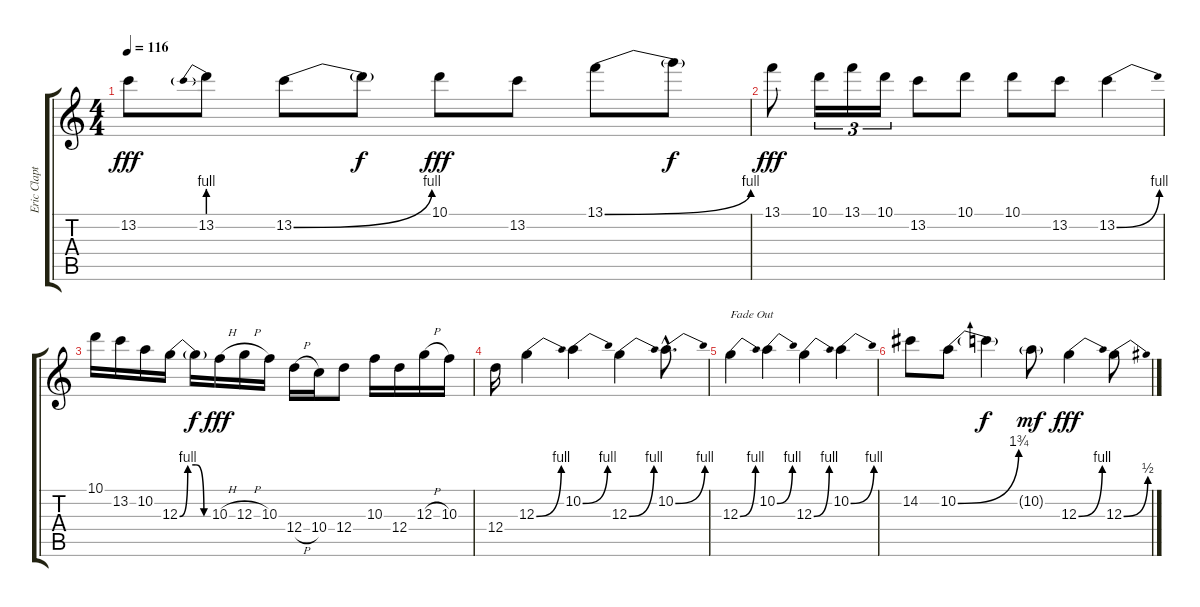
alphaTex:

\track ("Eric Clapton" "Eric Clapt") {instrument distortionguitar}
\staff {score tabs}
\tuning (E4 B3 G3 D3 A2 E2) {hide}
\ts (4 4)
\tempo 116
\clef g2
\ks c
13.2.8{dy fff} 13.2{be (prebend 0 4 60 4)}.8 13.2{be (bend 0 0 60 4)}.8 13.2{t}.8{dy f} 10.1.8{dy fff} 13.2.8 13.1{be (bend 0 0 60 4)}.8 13.1{t}.8{dy f} |
13.1.8{dy fff} 10.1.16{tu (3 2)} 13.1.16{tu (3 2)} 10.1.16{tu (3 2)} 13.2.8 10.1.8 10.1.8 13.2.8 13.2{be (bend 0 0 60 4)}.4 |
10.1.16 13.2.16 10.2.16 12.3{be (custom 0 0 15 4 30 4 45 0 60 0)}.16 12.3{t}.16{dy f} 10.3{h}.16{dy fff} 12.3{h}.16 10.3.16 12.4{h}.16 10.4.16 12.4.8 10.3.16 12.4.16 12.3{h}.16 10.3.16 |
12.4.16 12.3{be (bend 0 0 60 4)}.4 10.2{be (bend 0 0 60 4)}.4 12.3{be (bend 0 0 60 4)}.4 10.2{be (bend 0 0 60 4) hac}.8{d} |
12.3{be (bend 0 0 60 4)}.4{txt "Fade Out" volume 4} 10.2{be (bend 0 0 60 4)}.4 12.3{be (bend 0 0 60 4)}.4 10.2{be (bend 0 0 60 4)}.4 |
14.2.8{volume 0 instrument distortionguitar} 10.2{be (bend 0 0 60 7)}.8 10.2{t}.4{dy f} 10.2{g}.8{dy mf} 12.3{be (bend 0 0 60 4)}.4{dy fff} 12.3{be (bend 0 0 60 2)}.8
